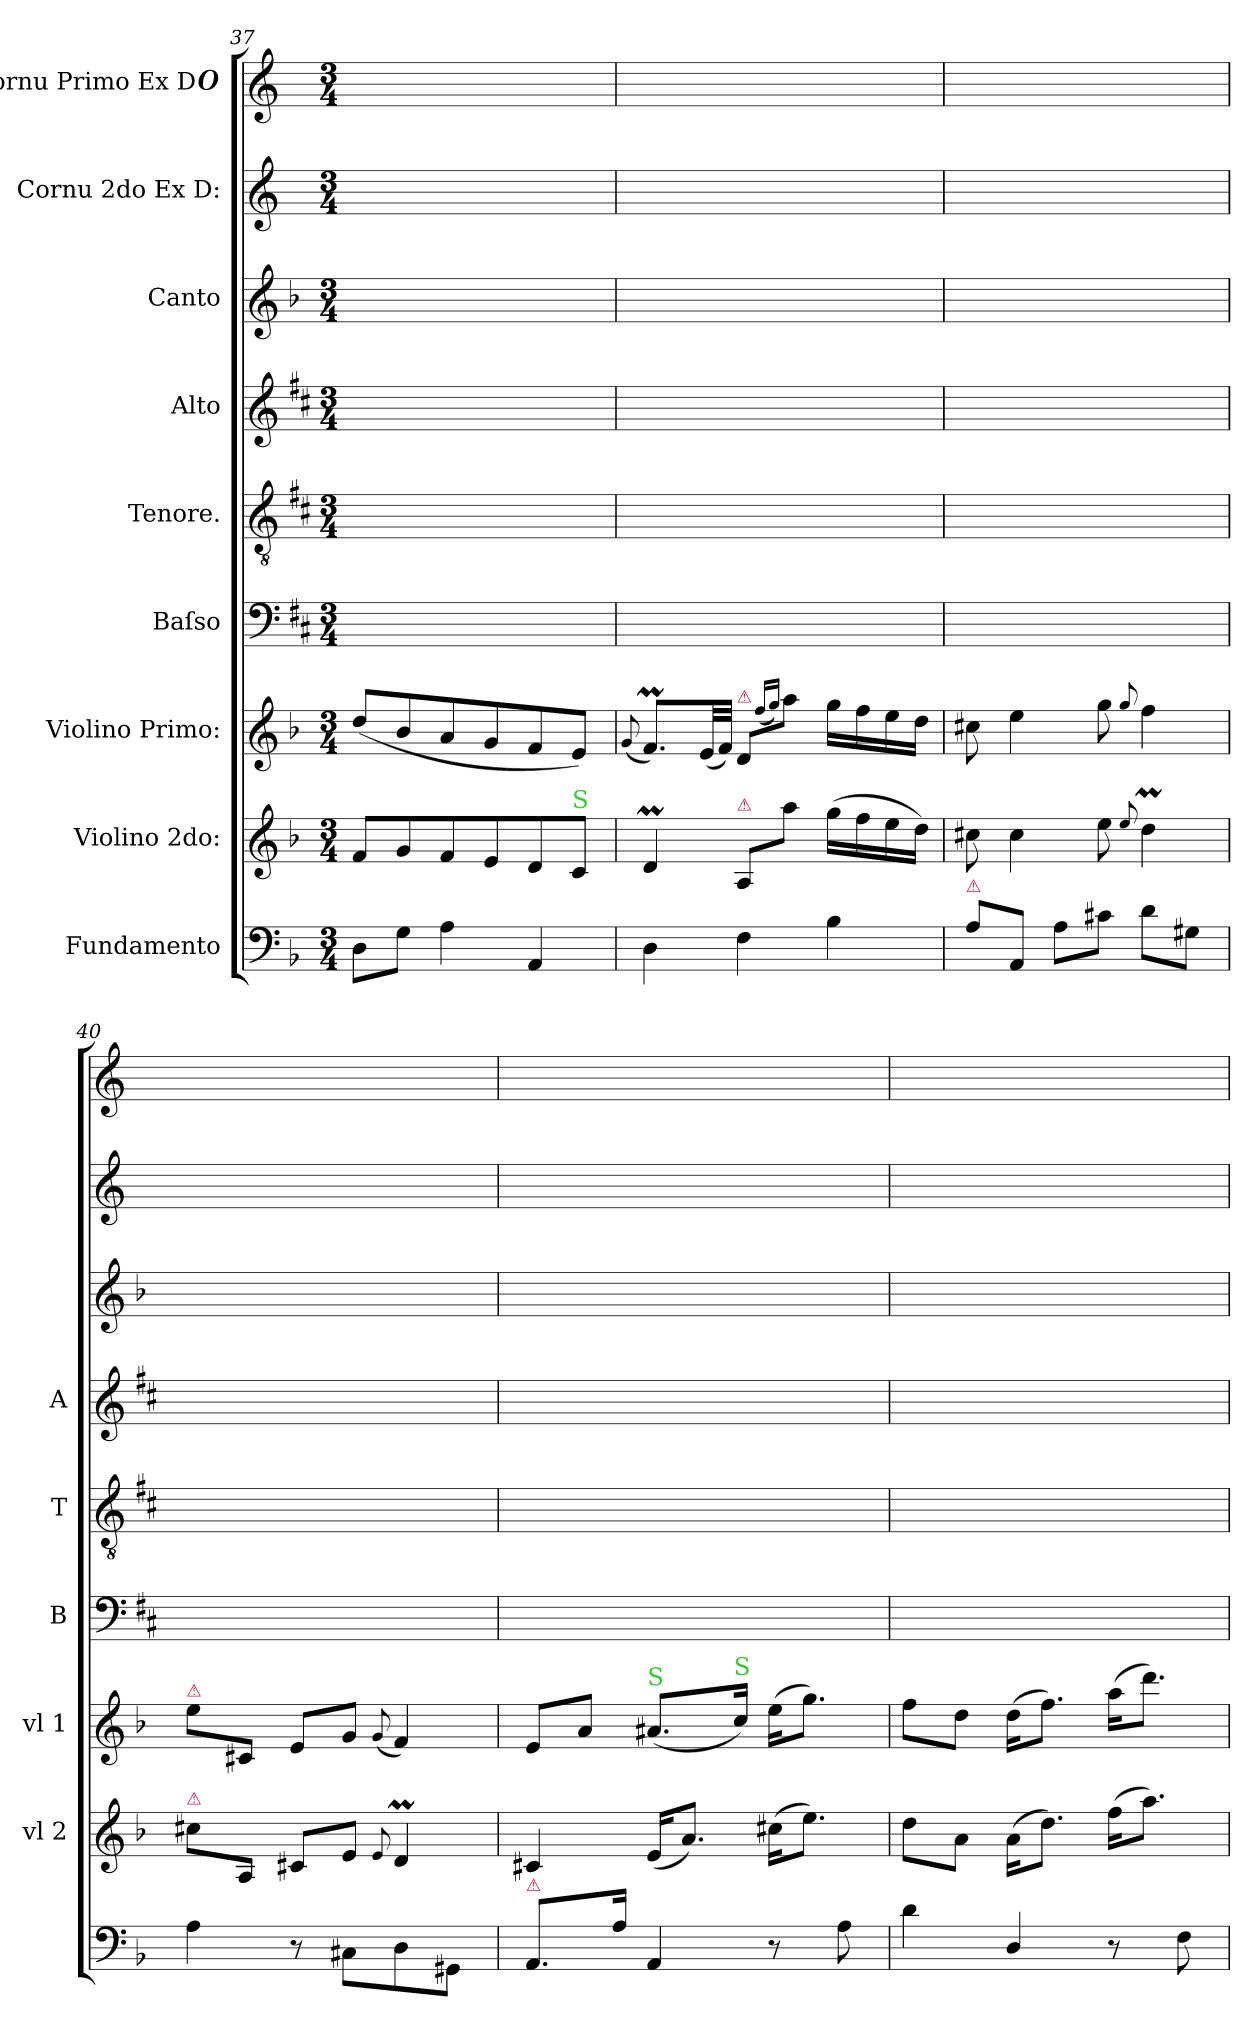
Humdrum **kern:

**kern	**kern	**kern	**kern	**kern	**kern	**kern	**kern	**kern
*part9	*part8	*part7	*part6	*part5	*part4	*part3	*part2	*part1
*staff9	*staff8	*staff7	*staff6	*staff5	*staff4	*staff3	*staff2	*staff1
*I"Fundamento	*I"Violino 2do:	*I"Violino Primo:	*I"Baſso	*I"Tenore.	*I"Alto	*I"Canto	*I"Cornu 2do Ex D:	*I"Cornu Primo Ex D#
*	*I'vl 2	*I'vl 1	*I'B	*I'T	*I'A	*	*	*
*clefF4	*clefG2	*clefG2	*clefF4	*clefGv2	*clefG2	*clefG2	*clefG2	*clefG2
*	*	*	*	*	*	*	*ITrd6c10	*ITrd6c10
*k[b-]	*k[b-]	*k[b-]	*k[f#c#]	*k[f#c#]	*k[f#c#]	*k[b-]	*k[f#c#]	*k[f#c#]
*M3/4	*M3/4	*M3/4	*M3/4	*M3/4	*M3/4	*M3/4	*M3/4	*M3/4
=37	=37	=37	=37	=37	=37	=37	=37	=37
8D\L	8f/L	(8dd/L	2.ryy	2.ryy	2.ryy	2.ryy	2.ryy	2.ryy
8G\J	8g/	8b-/	.	.	.	.	.	.
4A\	8f/	8a/	.	.	.	.	.	.
.	8e/	8g/	.	.	.	.	.	.
4AA/	8d/	8f/	.	.	.	.	.	.
!	!LO:TX:a:color=limegreen:t=S	!	!	!	!	!	!	!
.	8c/J	8e/J)	.	.	.	.	.	.
=38	=38	=38	=38	=38	=38	=38	=38	=38
.	.	(8qqg/	.	.	.	.	.	.
4D\	4dM/	8.fM/L)	2.ryy	2.ryy	2.ryy	2.ryy	2.ryy	2.ryy
.	.	(32e/LL	.	.	.	.	.	.
.	.	32f/JJJ)	.	.	.	.	.	.
!	!	!LO:TX:a:color=crimson:t=⚠	!	!	!	!	!	!
!	!LO:TX:a:color=crimson:t=⚠	!	!	!	!	!	!	!
4F\	8A/L	8d/L	.	.	.	.	.	.
.	.	(16qqff/LL	.	.	.	.	.	.
.	.	16qqgg/JJ)	.	.	.	.	.	.
.	8aa\J	8aa\J	.	.	.	.	.	.
4B-\	(16gg\LL	16gg\LL	.	.	.	.	.	.
.	16ff\	16ff\	.	.	.	.	.	.
.	16ee\	16ee\	.	.	.	.	.	.
.	16dd\JJ)	16dd\JJ	.	.	.	.	.	.
=39	=39	=39	=39	=39	=39	=39	=39	=39
!LO:TX:a:color=crimson:t=⚠	!	!	!	!	!	!	!	!
8A\L	8cc#X\	8cc#X\	2.ryy	2.ryy	2.ryy	2.ryy	2.ryy	2.ryy
8AA/J	4cc#\	4ee\	.	.	.	.	.	.
8A\L	.	.	.	.	.	.	.	.
8c#X\J	8ee\	8gg\	.	.	.	.	.	.
.	8qqee/	8qqgg/	.	.	.	.	.	.
8d\L	4ddM\	4ff\	.	.	.	.	.	.
8G#X\J	.	.	.	.	.	.	.	.
=40	=40	=40	=40	=40	=40	=40	=40	=40
!	!	!LO:TX:a:color=crimson:t=⚠	!	!	!	!	!	!
!	!LO:TX:a:color=crimson:t=⚠	!	!	!	!	!	!	!
4A\	8cc#X\L	8ee\L	2.ryy	2.ryy	2.ryy	2.ryy	2.ryy	2.ryy
.	8A/J	8c#X/J	.	.	.	.	.	.
8r	8c#X/L	8e/L	.	.	.	.	.	.
8C#X\L	8e/J	8g/J	.	.	.	.	.	.
.	8qqe/	(8qqg/	.	.	.	.	.	.
8D\	4dM/	4f/)	.	.	.	.	.	.
8GG#X\J	.	.	.	.	.	.	.	.
=41	=41	=41	=41	=41	=41	=41	=41	=41
!LO:TX:a:color=crimson:t=⚠	!	!	!	!	!	!	!	!
8.AA/L	4c#X/	8e/L	2.ryy	2.ryy	2.ryy	2.ryy	2.ryy	2.ryy
.	.	8a/J	.	.	.	.	.	.
16A\Jk	.	.	.	.	.	.	.	.
!	!	!LO:TX:a:color=limegreen:t=S	!	!	!	!	!	!
4AA/	(16e/KL	(8.a#X/L	.	.	.	.	.	.
.	8.a/J)	.	.	.	.	.	.	.
!	!	!LO:TX:a:color=limegreen:t=S	!	!	!	!	!	!
.	.	16cc/Jk)	.	.	.	.	.	.
8r	(16cc#X\KL	(16ee\KL	.	.	.	.	.	.
.	8.ee\J)	8.gg\J)	.	.	.	.	.	.
8A\	.	.	.	.	.	.	.	.
=42	=42	=42	=42	=42	=42	=42	=42	=42
4d\	8dd\L	8ff\L	2.ryy	2.ryy	2.ryy	2.ryy	2.ryy	2.ryy
.	8a\J	8dd\J	.	.	.	.	.	.
4D/	(16a\KL	(16dd\KL	.	.	.	.	.	.
.	8.dd\J)	8.ff\J)	.	.	.	.	.	.
8r	(16ff\KL	(16aa\KL	.	.	.	.	.	.
.	8.aa\J)	8.ddd\J)	.	.	.	.	.	.
8F\	.	.	.	.	.	.	.	.
=	=	=	=	=	=	=	=	=
*-	*-	*-	*-	*-	*-	*-	*-	*-
